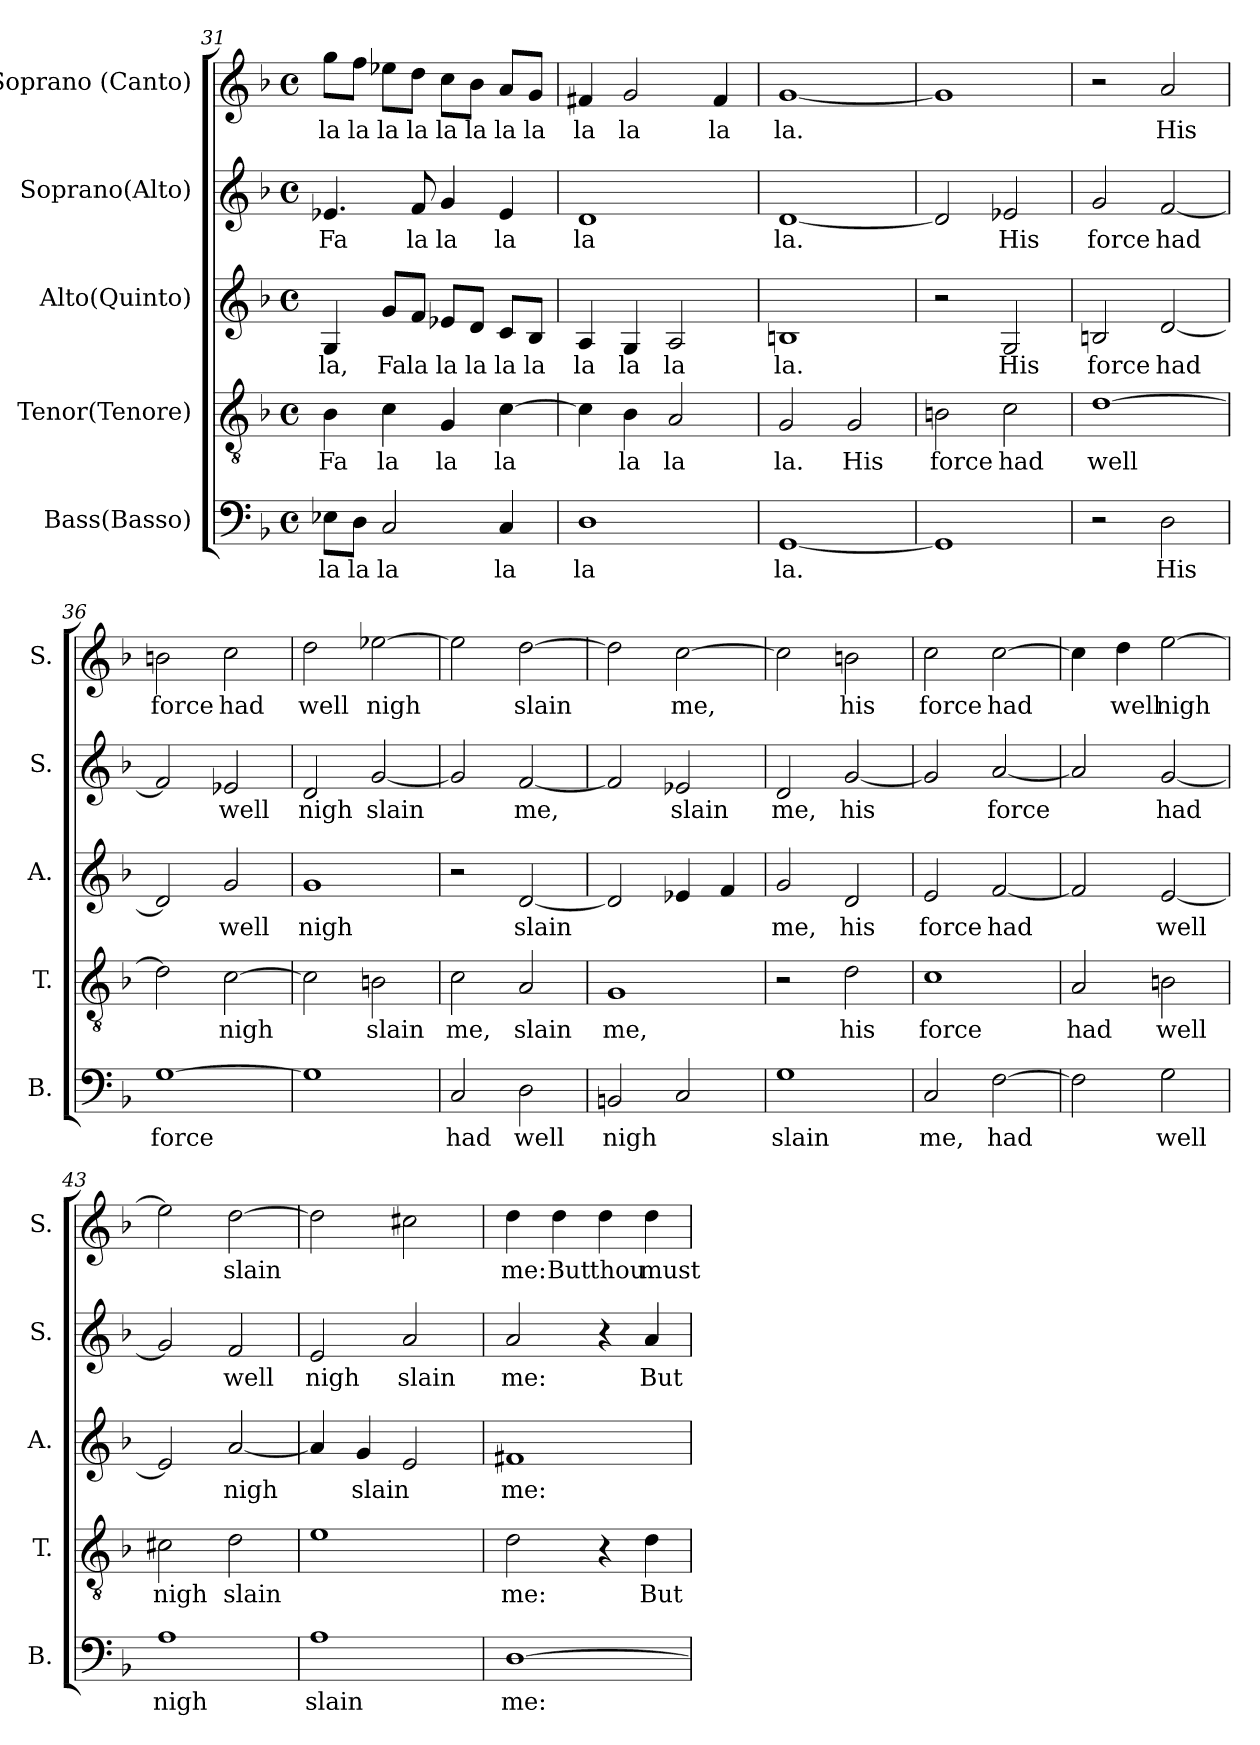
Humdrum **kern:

**kern	**text	**kern	**text	**kern	**text	**kern	**text	**kern	**text
*part5	*part5	*part4	*part4	*part3	*part3	*part2	*part2	*part1	*part1
*staff5	*staff5	*staff4	*staff4	*staff3	*staff3	*staff2	*staff2	*staff1	*staff1
*I"Bass(Basso)	*	*I"Tenor(Tenore)	*	*I"Alto(Quinto)	*	*I"Soprano(Alto)	*	*I"Soprano (Canto)	*
*I'B.	*	*I'T.	*	*I'A.	*	*I'S.	*	*I'S.	*
*clefF4	*	*clefGv2	*	*clefG2	*	*clefG2	*	*clefG2	*
*	*	*ITrd7c12	*	*	*	*	*	*	*
*k[b-]	*	*k[b-]	*	*k[b-]	*	*k[b-]	*	*k[b-]	*
*d:	*	*d:	*	*d:	*	*d:	*	*d:	*
*M4/4	*	*M4/4	*	*M4/4	*	*M4/4	*	*M4/4	*
*met(c)	*	*met(c)	*	*met(c)	*	*met(c)	*	*met(c)	*
=31	=31	=31	=31	=31	=31	=31	=31	=31	=31
!	!LO:LY:b	!	!LO:LY:b	!	!LO:LY:b	!	!LO:LY:b	!	!LO:LY:b
8E-X\L	la	4BB-\	Fa	4G/	la,	4.e-X/	Fa	8gg\L	la
!	!LO:LY:b	!	!	!	!	!	!	!	!LO:LY:b
8D\J	la	.	.	.	.	.	.	8ff\J	la
!	!LO:LY:b	!	!LO:LY:b	!	!LO:LY:b	!	!	!	!LO:LY:b
2C/	la	4C\	la	8g/L	Fa	.	.	8ee-X\L	la
!	!	!	!	!	!LO:LY:b	!	!LO:LY:b	!	!LO:LY:b
.	.	.	.	8f/J	la	8f/	la	8dd\J	la
!	!	!	!LO:LY:b	!	!LO:LY:b	!	!LO:LY:b	!	!LO:LY:b
.	.	4GG/	la	8e-X/L	la	4g/	la	8cc\L	la
!	!	!	!	!	!LO:LY:b	!	!	!	!LO:LY:b
.	.	.	.	8d/J	la	.	.	8b-\J	la
!	!LO:LY:b	!	!LO:LY:b	!	!LO:LY:b	!	!LO:LY:b	!	!LO:LY:b
4C/	la	[>4C\	la	8c/L	la	4e-/	la	8a/L	la
!	!	!	!	!	!LO:LY:b	!	!	!	!LO:LY:b
.	.	.	.	8B-/J	la	.	.	8g/J	la
=32	=32	=32	=32	=32	=32	=32	=32	=32	=32
!	!LO:LY:b	!	!	!	!LO:LY:b	!	!LO:LY:b	!	!LO:LY:b
1D	la	4C\]	.	4A/	la	1d	la	4f#X/	la
!	!	!	!LO:LY:b	!	!LO:LY:b	!	!	!	!LO:LY:b
.	.	4BB-\	la	4G/	la	.	.	2g/	la
!	!	!	!LO:LY:b	!	!LO:LY:b	!	!	!	!
.	.	2AA/	la	2A/	la	.	.	.	.
!	!	!	!	!	!	!	!	!	!LO:LY:b
.	.	.	.	.	.	.	.	4f#/	la
=33	=33	=33	=33	=33	=33	=33	=33	=33	=33
!	!LO:LY:b	!	!LO:LY:b	!	!LO:LY:b	!	!LO:LY:b	!	!LO:LY:b
[<1GG	la.	2GG/	la.	1Bn	la.	[<1d	la.	[<1g	la.
!	!	!	!LO:LY:b	!	!	!	!	!	!
.	.	2GG/	His	.	.	.	.	.	.
!!LO:PB:g=z
=34	=34	=34	=34	=34	=34	=34	=34	=34	=34
!	!	!	!LO:LY:b	!	!	!	!	!	!
1GG]	.	2BBn\	force	2r	.	2d/]	.	1g]	.
!	!	!	!LO:LY:b	!	!LO:LY:b	!	!LO:LY:b	!	!
.	.	2C\	had	2G/	His	2e-X/	His	.	.
=35	=35	=35	=35	=35	=35	=35	=35	=35	=35
!	!	!	!LO:LY:b	!	!LO:LY:b	!	!LO:LY:b	!	!
2r	.	[>1D	well	2Bn/	force	2g/	force	2r	.
!	!LO:LY:b	!	!	!	!LO:LY:b	!	!LO:LY:b	!	!LO:LY:b
2D\	His	.	.	[<2d/	had	[<2f/	had	2a/	His
=36	=36	=36	=36	=36	=36	=36	=36	=36	=36
!	!LO:LY:b	!	!	!	!	!	!	!	!LO:LY:b
[>1G	force	2D\]	.	2d/]	.	2f/]	.	2bn\	force
!	!	!	!LO:LY:b	!	!LO:LY:b	!	!LO:LY:b	!	!LO:LY:b
.	.	[>2C\	nigh	2g/	well	2e-X/	well	2cc\	had
=37	=37	=37	=37	=37	=37	=37	=37	=37	=37
!	!	!	!	!	!LO:LY:b	!	!LO:LY:b	!	!LO:LY:b
1G]	.	2C\]	.	1g	nigh	2d/	nigh	2dd\	well
!	!	!	!LO:LY:b	!	!	!	!LO:LY:b	!	!LO:LY:b
.	.	2BBn\	slain	.	.	[<2g/	slain	[>2ee-X\	nigh
=38	=38	=38	=38	=38	=38	=38	=38	=38	=38
!	!LO:LY:b	!	!LO:LY:b	!	!	!	!	!	!
2C/	had	2C\	me,	2r	.	2g/]	.	2ee-\]	.
!	!LO:LY:b	!	!LO:LY:b	!	!LO:LY:b	!	!LO:LY:b	!	!LO:LY:b
2D\	well	2AA/	slain	[<2d/	slain	[<2f/	me,	[>2dd\	slain
=39	=39	=39	=39	=39	=39	=39	=39	=39	=39
!	!LO:LY:b	!	!LO:LY:b	!	!	!	!	!	!
2BBn/	nigh	1GG	me,	2d/]	.	2f/]	.	2dd\]	.
!	!	!	!	!	!	!	!LO:LY:b	!	!LO:LY:b
2C/	.	.	.	4e-X/	.	2e-X/	slain	[>2cc\	me,
.	.	.	.	4f/	.	.	.	.	.
=40	=40	=40	=40	=40	=40	=40	=40	=40	=40
!	!LO:LY:b	!	!	!	!LO:LY:b	!	!LO:LY:b	!	!
1G	slain	2r	.	2g/	me,	2d/	me,	2cc\]	.
!	!	!	!LO:LY:b	!	!LO:LY:b	!	!LO:LY:b	!	!LO:LY:b
.	.	2D\	his	2d/	his	[<2g/	his	2bn\	his
!!LO:LB:g=z
=41	=41	=41	=41	=41	=41	=41	=41	=41	=41
!	!LO:LY:b	!	!LO:LY:b	!	!LO:LY:b	!	!	!	!LO:LY:b
2C/	me,	1C	force	2e/	force	2g/]	.	2cc\	force
!	!LO:LY:b	!	!	!	!LO:LY:b	!	!LO:LY:b	!	!LO:LY:b
[>2F\	had	.	.	[<2f/	had	[<2a/	force	[>2cc\	had
=42	=42	=42	=42	=42	=42	=42	=42	=42	=42
!	!	!	!LO:LY:b	!	!	!	!	!	!
2F\]	.	2AA/	had	2f/]	.	2a/]	.	4cc\]	.
!	!	!	!	!	!	!	!	!	!LO:LY:b
.	.	.	.	.	.	.	.	4dd\	well
!	!LO:LY:b	!	!LO:LY:b	!	!LO:LY:b	!	!LO:LY:b	!	!LO:LY:b
2G\	well	2BBn\	well	[<2e/	well	[<2g/	had	[>2ee\	nigh
=43	=43	=43	=43	=43	=43	=43	=43	=43	=43
!	!LO:LY:b	!	!LO:LY:b	!	!	!	!	!	!
1A	nigh	2C#X\	nigh	2e/]	.	2g/]	.	2ee\]	.
!	!	!	!LO:LY:b	!	!LO:LY:b	!	!LO:LY:b	!	!LO:LY:b
.	.	2D\	slain	[<2a/	nigh	2f/	well	[>2dd\	slain
=44	=44	=44	=44	=44	=44	=44	=44	=44	=44
!	!LO:LY:b	!	!	!	!	!	!LO:LY:b	!	!
1A	slain	1E	.	4a/]	.	2e/	nigh	2dd\]	.
!	!	!	!	!	!LO:LY:b	!	!	!	!
.	.	.	.	4g/	slain	.	.	.	.
!	!	!	!	!	!	!	!LO:LY:b	!	!
.	.	.	.	2e/	.	2a/	slain	2cc#X\	.
=45	=45	=45	=45	=45	=45	=45	=45	=45	=45
!	!LO:LY:b	!	!LO:LY:b	!	!LO:LY:b	!	!LO:LY:b	!	!LO:LY:b
[<1D	me:	2D\	me:	1f#X	me:	2a/	me:	4dd\	me:
!	!	!	!	!	!	!	!	!	!LO:LY:b
.	.	.	.	.	.	.	.	4dd\	But
!	!	!	!	!	!	!	!	!	!LO:LY:b
.	.	4r	.	.	.	4r	.	4dd\	thou
!	!	!	!LO:LY:b	!	!	!	!LO:LY:b	!	!LO:LY:b
.	.	4D\	But	.	.	4a/	But	4dd\	must
=	=	=	=	=	=	=	=	=	=
*-	*-	*-	*-	*-	*-	*-	*-	*-	*-
